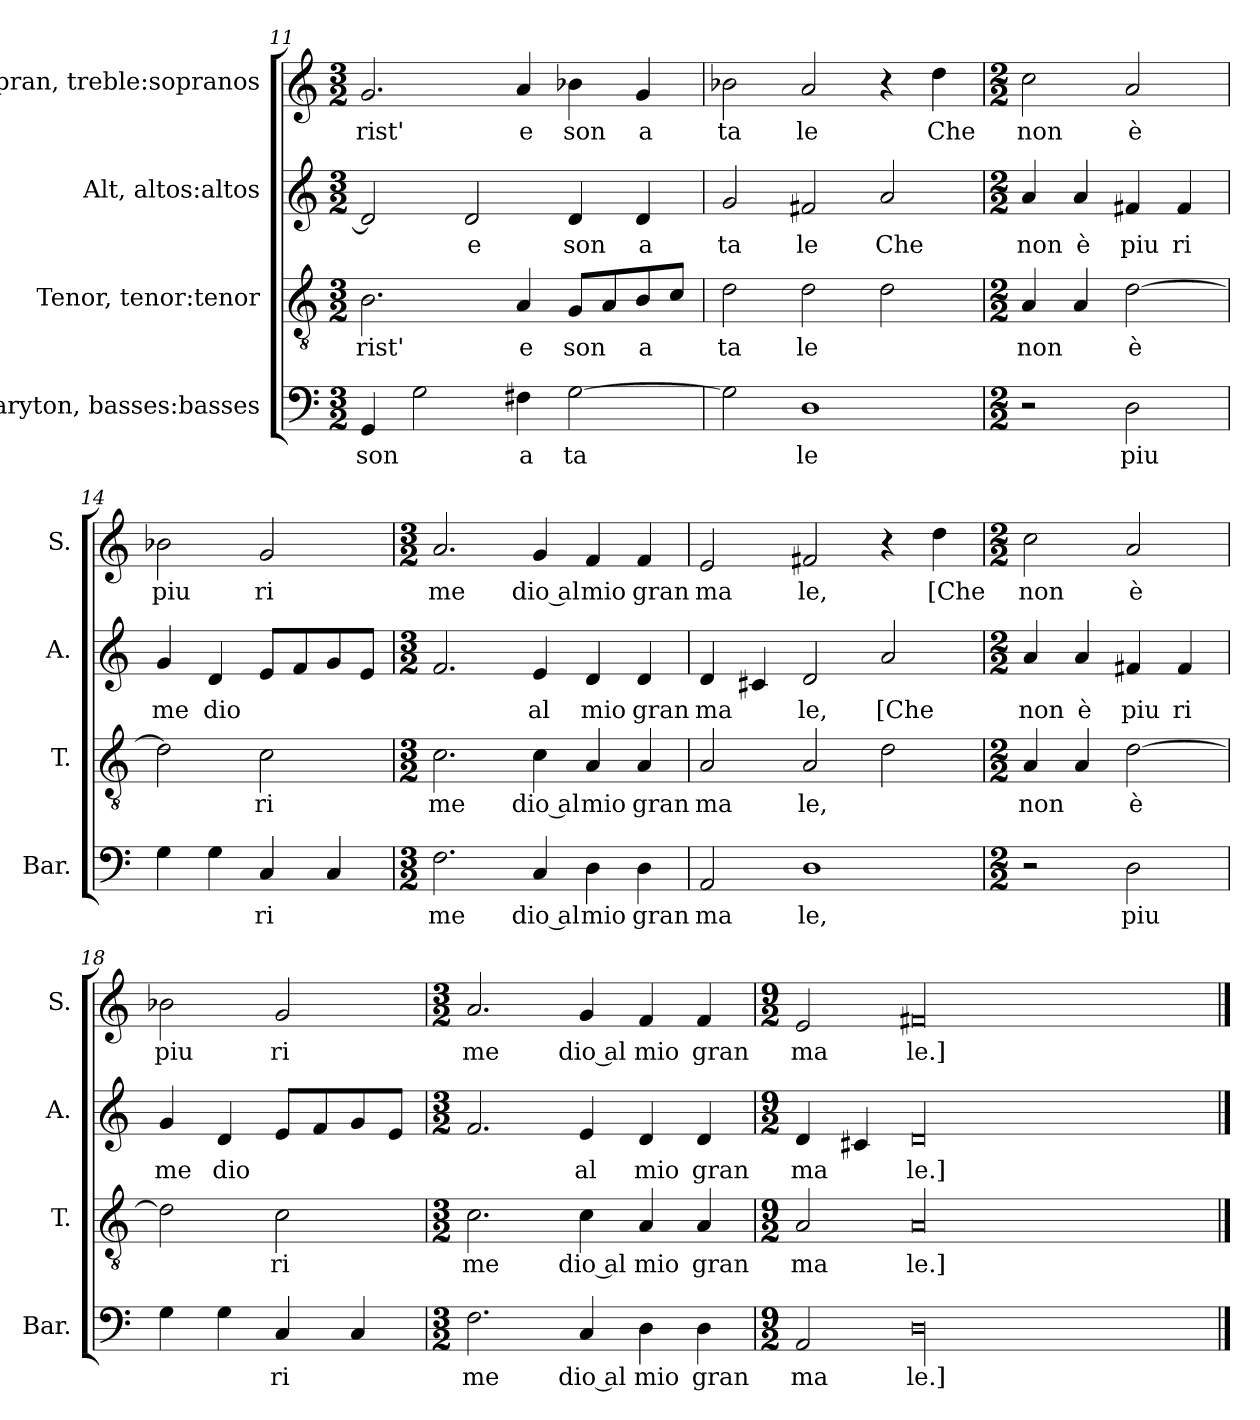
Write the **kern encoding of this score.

**kern	**text	**kern	**text	**kern	**text	**kern	**text
*part4	*part4	*part3	*part3	*part2	*part2	*part1	*part1
*staff4	*staff4	*staff3	*staff3	*staff2	*staff2	*staff1	*staff1
*I"Baryton, basses:basses	*	*I"Tenor, tenor:tenor	*	*I"Alt, altos:altos	*	*I"Sopran, treble:sopranos	*
*I'Bar.	*	*I'T.	*	*I'A.	*	*I'S.	*
!!LO:PB:g=z
*clefF4	*	*clefGv2	*	*clefG2	*	*clefG2	*
*k[]	*	*k[]	*	*k[]	*	*k[]	*
*M3/2	*	*M3/2	*	*M3/2	*	*M3/2	*
=11	=11	=11	=11	=11	=11	=11	=11
!	!LO:LY:b	!	!LO:LY:b	!	!	!	!LO:LY:b
4GG/	son	2.B\	rist'	2d/]	.	2.g/	rist'
2G\	.	.	.	.	.	.	.
!	!	!	!	!	!LO:LY:b	!	!
.	.	.	.	2d/	e	.	.
!	!LO:LY:b	!	!LO:LY:b	!	!	!	!LO:LY:b
4F#X\	a	4A/	e	.	.	4a/	e
!	!LO:LY:b	!	!LO:LY:b	!	!LO:LY:b	!	!LO:LY:b
[2G\	ta	8G/L	son	4d/	son	4b-X\	son
.	.	8A/	.	.	.	.	.
!	!	!	!LO:LY:b	!	!LO:LY:b	!	!LO:LY:b
.	.	8B/	a	4d/	a	4g/	a
.	.	8c/J	.	.	.	.	.
=12	=12	=12	=12	=12	=12	=12	=12
!	!	!	!LO:LY:b	!	!LO:LY:b	!	!LO:LY:b
2G\]	.	2d\	ta	2g/	ta	2b-X\	ta
!	!LO:LY:b	!	!LO:LY:b	!	!LO:LY:b	!	!LO:LY:b
1D	le	2d\	le	2f#X/	le	2a/	le
!	!	!	!	!	!LO:LY:b	!	!
.	.	2d\	.	2a/	Che	4r	.
!	!	!	!	!	!	!	!LO:LY:b
.	.	.	.	.	.	4dd\	Che
=13	=13	=13	=13	=13	=13	=13	=13
*M2/2	*	*M2/2	*	*M2/2	*	*M2/2	*
!	!	!	!LO:LY:b	!	!LO:LY:b	!	!LO:LY:b
2r	.	4A/	non	4a/	non	2cc\	non
!	!	!	!	!	!LO:LY:b	!	!
.	.	4A/	.	4a/	è	.	.
!	!LO:LY:b	!	!LO:LY:b	!	!LO:LY:b	!	!LO:LY:b
2D\	piu	[2d\	è	4f#X/	piu	2a/	è
!	!	!	!	!	!LO:LY:b	!	!
.	.	.	.	4f#/	ri	.	.
=14	=14	=14	=14	=14	=14	=14	=14
!	!	!	!	!	!LO:LY:b	!	!LO:LY:b
4G\	.	2d\]	.	4g/	me	2b-X\	piu
!	!	!	!	!	!LO:LY:b	!	!
4G\	.	.	.	4d/	dio	.	.
!	!LO:LY:b	!	!LO:LY:b	!	!	!	!LO:LY:b
4C/	ri	2c\	ri	8e/L	.	2g/	ri
.	.	.	.	8f/	.	.	.
4C/	.	.	.	8g/	.	.	.
.	.	.	.	8e/J	.	.	.
=15	=15	=15	=15	=15	=15	=15	=15
*M3/2	*	*M3/2	*	*M3/2	*	*M3/2	*
!	!LO:LY:b	!	!LO:LY:b	!	!	!	!LO:LY:b
2.F\	me	2.c\	me	2.f/	.	2.a/	me
!	!LO:LY:b	!	!LO:LY:b	!	!LO:LY:b	!	!LO:LY:b
4C/	dio al	4c\	dio al	4e/	al	4g/	dio al
!	!LO:LY:b	!	!LO:LY:b	!	!LO:LY:b	!	!LO:LY:b
4D\	mio	4A/	mio	4d/	mio	4f/	mio
!	!LO:LY:b	!	!LO:LY:b	!	!LO:LY:b	!	!LO:LY:b
4D\	gran	4A/	gran	4d/	gran	4f/	gran
!!LO:LB:g=z
=16	=16	=16	=16	=16	=16	=16	=16
!	!LO:LY:b	!	!LO:LY:b	!	!LO:LY:b	!	!LO:LY:b
2AA/	ma	2A/	ma	4d/	ma	2e/	ma
.	.	.	.	4c#X/	.	.	.
!	!LO:LY:b	!	!LO:LY:b	!	!LO:LY:b	!	!LO:LY:b
1D	le,	2A/	le,	2d/	le,	2f#X/	le,
!	!	!	!	!	!LO:LY:b	!	!
.	.	2d\	.	2a/	[Che	4r	.
!	!	!	!	!	!	!	!LO:LY:b
.	.	.	.	.	.	4dd\	[Che
=17	=17	=17	=17	=17	=17	=17	=17
*M2/2	*	*M2/2	*	*M2/2	*	*M2/2	*
!	!	!	!LO:LY:b	!	!LO:LY:b	!	!LO:LY:b
2r	.	4A/	non	4a/	non	2cc\	non
!	!	!	!	!	!LO:LY:b	!	!
.	.	4A/	.	4a/	è	.	.
!	!LO:LY:b	!	!LO:LY:b	!	!LO:LY:b	!	!LO:LY:b
2D\	piu	[2d\	è	4f#X/	piu	2a/	è
!	!	!	!	!	!LO:LY:b	!	!
.	.	.	.	4f#/	ri	.	.
=18	=18	=18	=18	=18	=18	=18	=18
!	!	!	!	!	!LO:LY:b	!	!LO:LY:b
4G\	.	2d\]	.	4g/	me	2b-X\	piu
!	!	!	!	!	!LO:LY:b	!	!
4G\	.	.	.	4d/	dio	.	.
!	!LO:LY:b	!	!LO:LY:b	!	!	!	!LO:LY:b
4C/	ri	2c\	ri	8e/L	.	2g/	ri
.	.	.	.	8f/	.	.	.
4C/	.	.	.	8g/	.	.	.
.	.	.	.	8e/J	.	.	.
=19	=19	=19	=19	=19	=19	=19	=19
*M3/2	*	*M3/2	*	*M3/2	*	*M3/2	*
!	!LO:LY:b	!	!LO:LY:b	!	!	!	!LO:LY:b
2.F\	me	2.c\	me	2.f/	.	2.a/	me
!	!LO:LY:b	!	!LO:LY:b	!	!LO:LY:b	!	!LO:LY:b
4C/	dio al	4c\	dio al	4e/	al	4g/	dio al
!	!LO:LY:b	!	!LO:LY:b	!	!LO:LY:b	!	!LO:LY:b
4D\	mio	4A/	mio	4d/	mio	4f/	mio
!	!LO:LY:b	!	!LO:LY:b	!	!LO:LY:b	!	!LO:LY:b
4D\	gran	4A/	gran	4d/	gran	4f/	gran
=20	=20	=20	=20	=20	=20	=20	=20
*M9/2	*	*M9/2	*	*M9/2	*	*M9/2	*
!	!LO:LY:b	!	!LO:LY:b	!	!LO:LY:b	!	!LO:LY:b
2AA/	ma	2A/	ma	4d/	ma	2e/	ma
.	.	.	.	4c#X/	.	.	.
!	!LO:LY:b	!	!LO:LY:b	!	!LO:LY:b	!	!LO:LY:b
00D\	le.]	00A/	le.]	00d/	le.]	00f#X/	le.]
==	==	==	==	==	==	==	==
*-	*-	*-	*-	*-	*-	*-	*-
